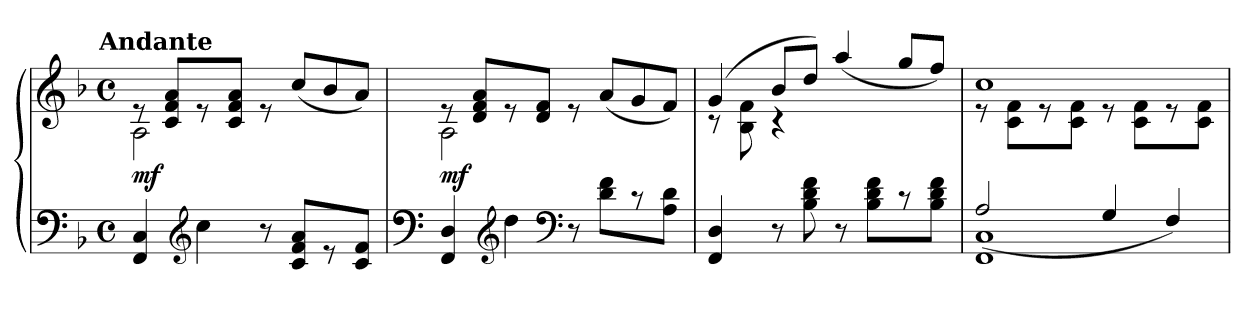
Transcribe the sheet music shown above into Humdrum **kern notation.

**kern	**kern	**dynam
*part1	*part1	*part1
*staff2	*staff1	*staff1/2
*clefF4	*clefG2	*
*k[b-]	*k[b-]	*
!!LO:TX:omd:t=Andante
*M4/4	*M4/4	*
*met(c)	*met(c)	*
*MM92	*MM92	*
=1	=1	=1
*	*^	*
!	!	!	!LO:DY:b
4FF/ 4C/	8re	2A\	mf
.	8c/ 8f/ 8a/L	.	.
*clefG2	*	*	*
4cc\	8re	.	.
.	8c/ 8f/ 8a/J	.	.
8r	8re	2ryy	.
8c/ 8f/ 8a/L	(>8cc/L	.	.
8r	8b-/	.	.
8c/ 8f/J	8a/J)	.	.
=2	=2	=2	=2
*clefF4	*	*	*
!	!	!	!LO:DY:b
4FF/ 4D/	8re	2A\	mf
.	8d/ 8f/ 8a/L	.	.
*clefG2	*	*	*
4dd\	8re	.	.
.	8d/ 8f/J	.	.
*clefF4	*	*	*
8r	8re	2ryy	.
8d\ 8f\L	(>8a/L	.	.
8r	8g/	.	.
!	!	!	!LO:DY:b
8A\ 8d\J	8f/J)	.	cresc.
=3	=3	=3	=3
4FF/ 4D/	(>4g/	8r	.
.	.	8B-\ 8f\	.
8r	8b-/L	4r	.
8B-\ 8d\ 8f\	8dd/J)	.	.
8r	(>4aa/	2ryy	.
8B-\ 8d\ 8f\L	.	.	.
8r	8gg/L	.	.
8B-\ 8d\ 8f\J	8ff/J)	.	.
=4	=4	=4	=4
*^	*	*	*
1FF 1C	(>2A/	1cc	8r	.
!	!	!	!	!LO:DY:b
.	.	.	8c\ 8f\L	dim.
.	.	.	8r	.
.	.	.	8c\ 8f\J	.
.	4G/	.	8r	.
.	.	.	8c\ 8f\L	.
.	4F/)	.	8r	.
.	.	.	8c\ 8f\J	.
*v	*v	*	*	*
*	*v	*v	*
=	=	=
*-	*-	*-
